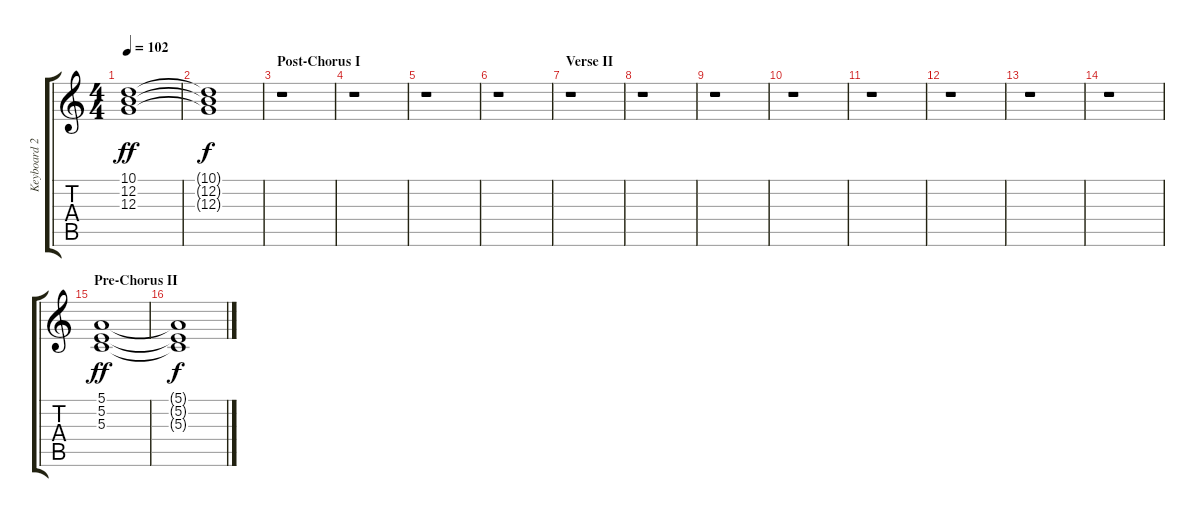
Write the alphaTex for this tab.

\track ("Keyboard 2" "Keyboard 2") {instrument pad2warm}
\staff {score tabs}
\tuning (E4 B3 G3 D3 A2 E2) {hide}
\ts (4 4)
\tempo 102
\clef g2
\ks c
(10.1 12.2 12.3).1{dy ff} |
(10.1{t} 12.2{t} 12.3{t}).1{dy f} |
\section ("" "Post-Chorus I")
r.1 |
r.1 |
r.1 |
r.1 |
\section ("" "Verse II")
r.1 |
r.1 |
r.1 |
r.1 |
r.1 |
r.1 |
r.1 |
r.1 |
\section ("" "Pre-Chorus II")
(5.1 5.2 5.3).1{dy ff} |
(5.1{t} 5.2{t} 5.3{t}).1{dy f}
